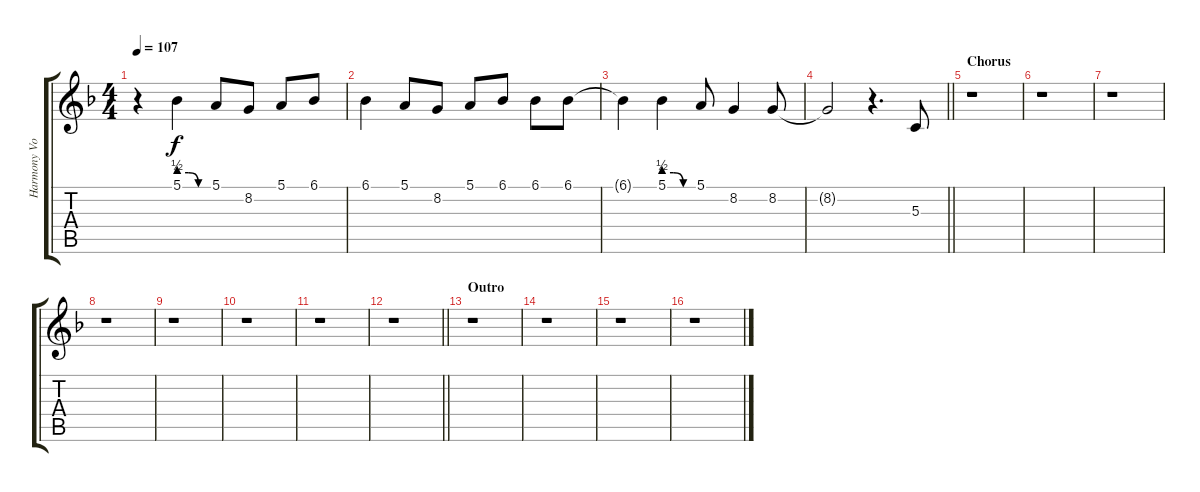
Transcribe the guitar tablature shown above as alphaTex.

\track ("Harmony Vocal" "Harmony Vo") {instrument lead6voice}
\staff {score tabs}
\tuning (E4 B3 G3 D3 A2 E2) {hide}
\ts (4 4)
\tempo 107
\clef g2
\ks f
r.4{dy f} 5.1{be (custom 0 2 20 2 40 0 60 0)}.4 5.1.8 8.2.8 5.1.8 6.1.8 |
6.1.4 5.1.8 8.2.8 5.1.8 6.1.8 6.1.8 6.1.8 |
6.1{t}.4 5.1{be (custom 0 2 20 2 40 0 60 0)}.4 5.1.8 8.2.4 8.2.8 |
\barLineRight lightlight
8.2{t}.2 r.4{d} 5.3.8 |
\section ("" "Chorus")
r.1 |
r.1 |
r.1 |
r.1 |
r.1 |
r.1 |
r.1 |
\barLineRight lightlight
r.1 |
\section ("" "Outro")
r.1 |
r.1 |
r.1 |
r.1
